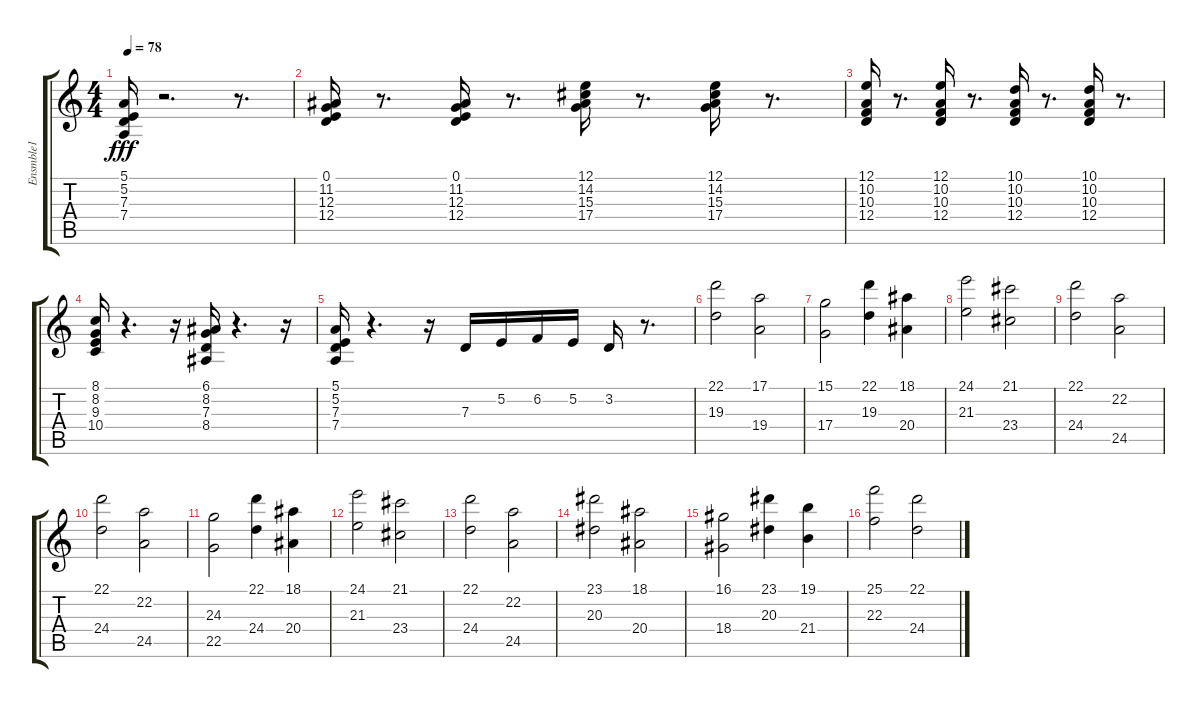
\track ("Ensmble1" "Ensmble1") {instrument stringensemble1}
\staff {score tabs}
\tuning (E4 B3 G3 D3 A2 E2) {hide}
\ts (4 4)
\tempo 78
\clef g2
\ks c
(5.1 5.2 7.3 7.4).16{dy fff} r.2{d} r.8{d} |
(0.1 11.2 12.3 12.4).16 r.8{d} (0.1 11.2 12.3 12.4).16 r.8{d} (12.1 14.2 15.3 17.4).16 r.8{d} (12.1 14.2 15.3 17.4).16 r.8{d} |
(12.1 10.2 10.3 12.4).16 r.8{d} (12.1 10.2 10.3 12.4).16 r.8{d} (10.1 10.2 10.3 12.4).16 r.8{d} (10.1 10.2 10.3 12.4).16 r.8{d} |
(8.1 8.2 9.3 10.4).16 r.4{d} r.16 (6.1 8.2 7.3 8.4).16 r.4{d} r.16 |
(5.1 5.2 7.3 7.4).16 r.4{d} r.16 7.3.16 5.2.16 6.2.16 5.2.16 3.2.16 r.8{d} |
(22.1 19.3).2 (17.1 19.4).2 |
(15.1 17.4).2 (22.1 19.3).4 (18.1 20.4).4 |
(24.1 21.3).2 (21.1 23.4).2 |
(22.1 24.4).2 (22.2 24.5).2 |
(22.1 24.4).2 (22.2 24.5).2 |
(24.3 22.5).2 (22.1 24.4).4 (18.1 20.4).4 |
(24.1 21.3).2 (21.1 23.4).2 |
(22.1 24.4).2 (22.2 24.5).2 |
(23.1 20.3).2 (18.1 20.4).2 |
(16.1 18.4).2 (23.1 20.3).4 (19.1 21.4).4 |
(25.1 22.3).2 (22.1 24.4).2
